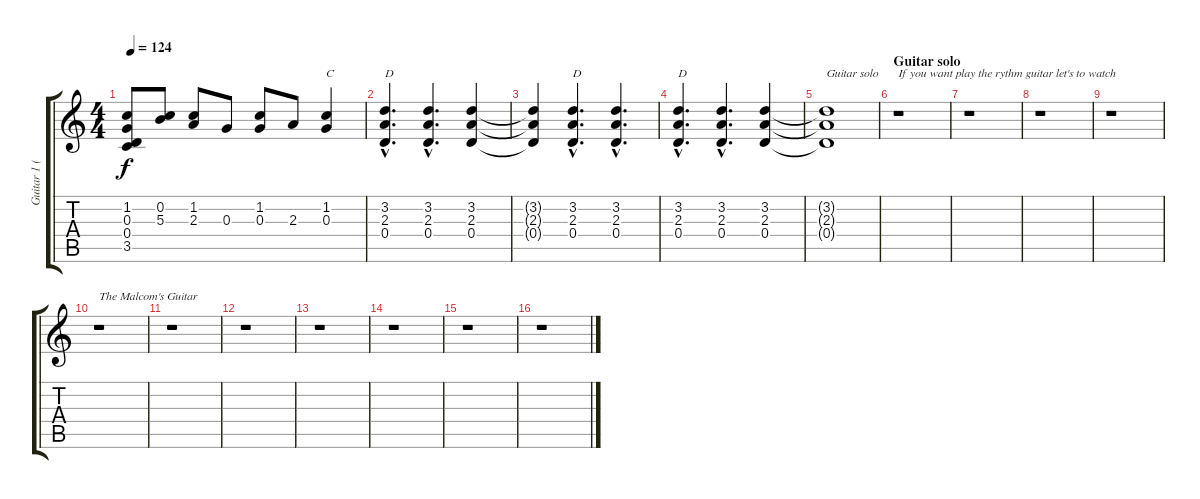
\track ("Guitar 1 (Angus)" "Guitar 1 (") {instrument distortionguitar}
\staff {score tabs}
\tuning (E4 B3 G3 D3 A2 E2) {hide}
\ts (4 4)
\tempo 124
\clef g2
\ks c
(1.2{t} 0.3{t} 0.4{t} 3.5{t}).8{dy f} (0.2 5.3).8 (1.2 2.3).8 0.3.8 (1.2 0.3).8 2.3.8 (1.2 0.3).4{txt "C"} |
(3.2{hac} 2.3{hac} 0.4{hac}).4{d txt "D"} (3.2{hac} 2.3{hac} 0.4{hac}).4{d} (3.2 2.3 0.4).4 |
(3.2{t} 2.3{t} 0.4{t}).4 (3.2{hac} 2.3{hac} 0.4{hac}).4{d txt "D"} (3.2{hac} 2.3{hac} 0.4{hac}).4{d} |
(3.2{hac} 2.3{hac} 0.4{hac}).4{d txt "D"} (3.2{hac} 2.3{hac} 0.4{hac}).4{d} (3.2 2.3 0.4).4 |
(3.2{t} 2.3{t} 0.4{t}).1{txt "Guitar solo"} |
\section ("" "Guitar solo")
r.1{txt "If you want play the rythm guitar let's to watch "} |
r.1 |
r.1 |
r.1 |
r.1{txt "The Malcom's Guitar"} |
r.1 |
r.1 |
r.1 |
r.1 |
r.1 |
r.1
